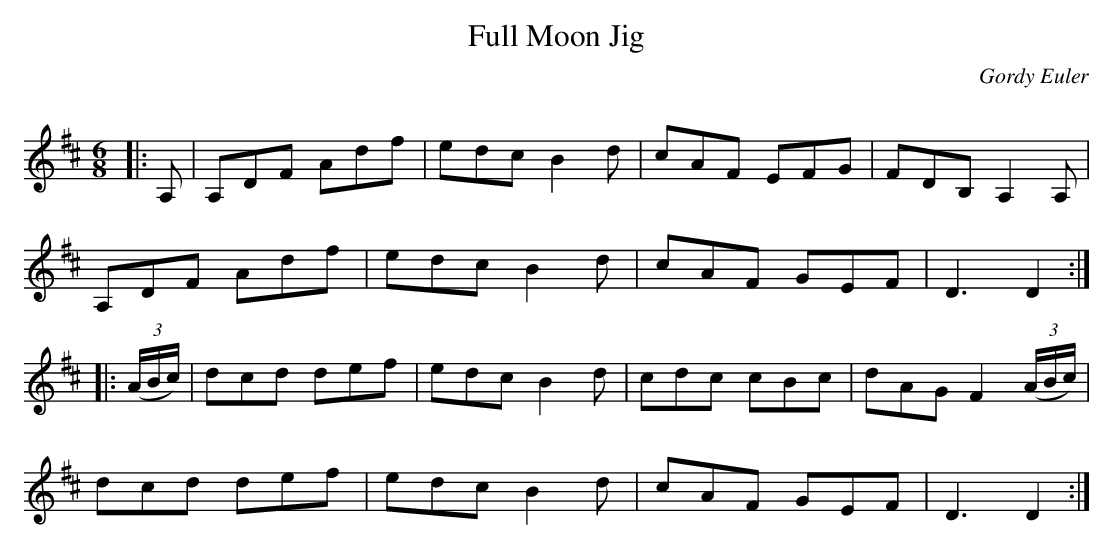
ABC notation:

X:1
T: Full Moon Jig
C:Gordy Euler
Q: 180
K:D
M:6/8
L:1/16
|:A,2|A,2D2F2 A2d2f2|e2d2c2 B4d2|c2A2F2 E2F2G2|F2D2B,2 A,4A,2|
A,2D2F2 A2d2f2|e2d2c2 B4d2|c2A2F2 G2E2F2|D6 D4:|
|:((3ABc)|d2c2d2 d2e2f2|e2d2c2 B4d2|c2d2c2 c2B2c2|d2A2G2 F4((3ABc) |
d2c2d2 d2e2f2|e2d2c2 B4d2|c2A2F2 G2E2F2|D6 D4:|
